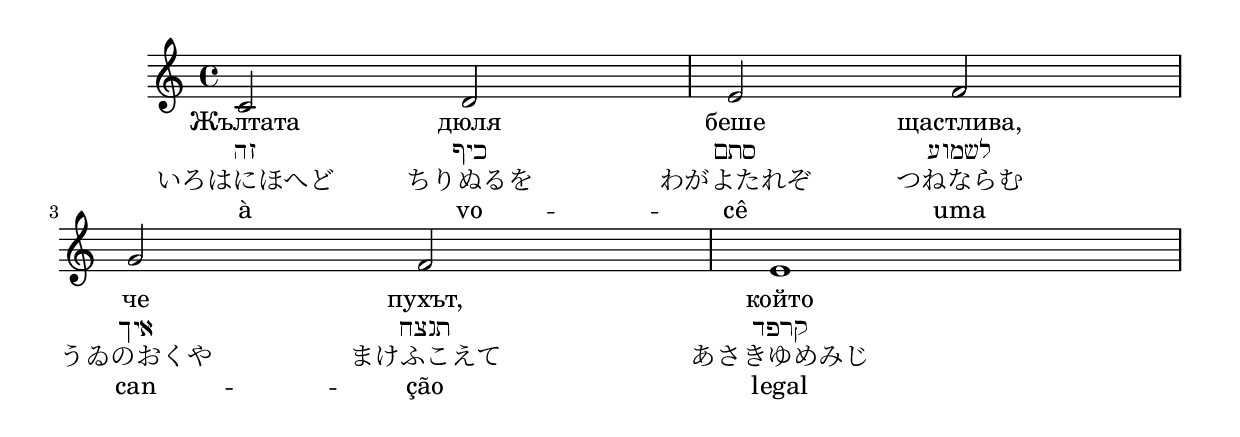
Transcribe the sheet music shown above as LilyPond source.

\version "2.19.81"

% Cyrillic font
bulgarian = \lyricmode {
  Жълтата дюля беше щастлива, че пухът, който цъфна, замръзна като гьон.
}

hebrew = \lyricmode {
  זה כיף סתם לשמוע איך תנצח קרפד עץ טוב בגן.
}

japanese = \lyricmode {
  いろはにほへど ちりぬるを
  わがよたれぞ  つねならむ
  うゐのおくや  まけふこえて
  あさきゆめみじ ゑひもせず
}

% "a legal song to you"
portuguese = \lyricmode {
  à vo -- cê uma can -- ção legal
}

\relative c' {
  c2 d
  e2 f
  g2 f
  e1
}
\addlyrics { \bulgarian }
\addlyrics { \hebrew }
\addlyrics { \japanese }
\addlyrics { \portuguese }
